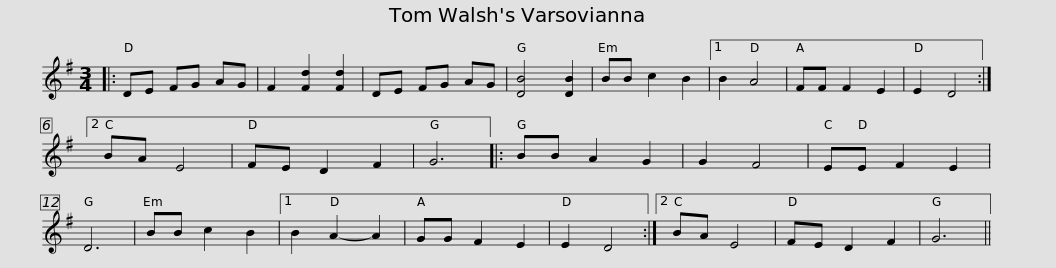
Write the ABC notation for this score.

X:1
L:1/8
M:3/4
I:linebreak $
K:G
V:1 treble
V:1
|: DE FG AG | F2 [Fd]2 [Fd]2 | DE FG AG | [DB]4 [DB]2 | BB c2 B2 |1 %5
 B2 A4 | FF F2 E2 | E2 D4 :|2 BA E4 | FE D2 F2 | %10
 G6 |:$ BB A2 G2 | G2 F4 | EE F2 E2 | D6 | %15
 BB c2 B2 |1 B2 A2- A2 | GG F2 E2 | E2 D4 :|2 BA E4 | %20
 FE D2 F2 | G6 || %22
